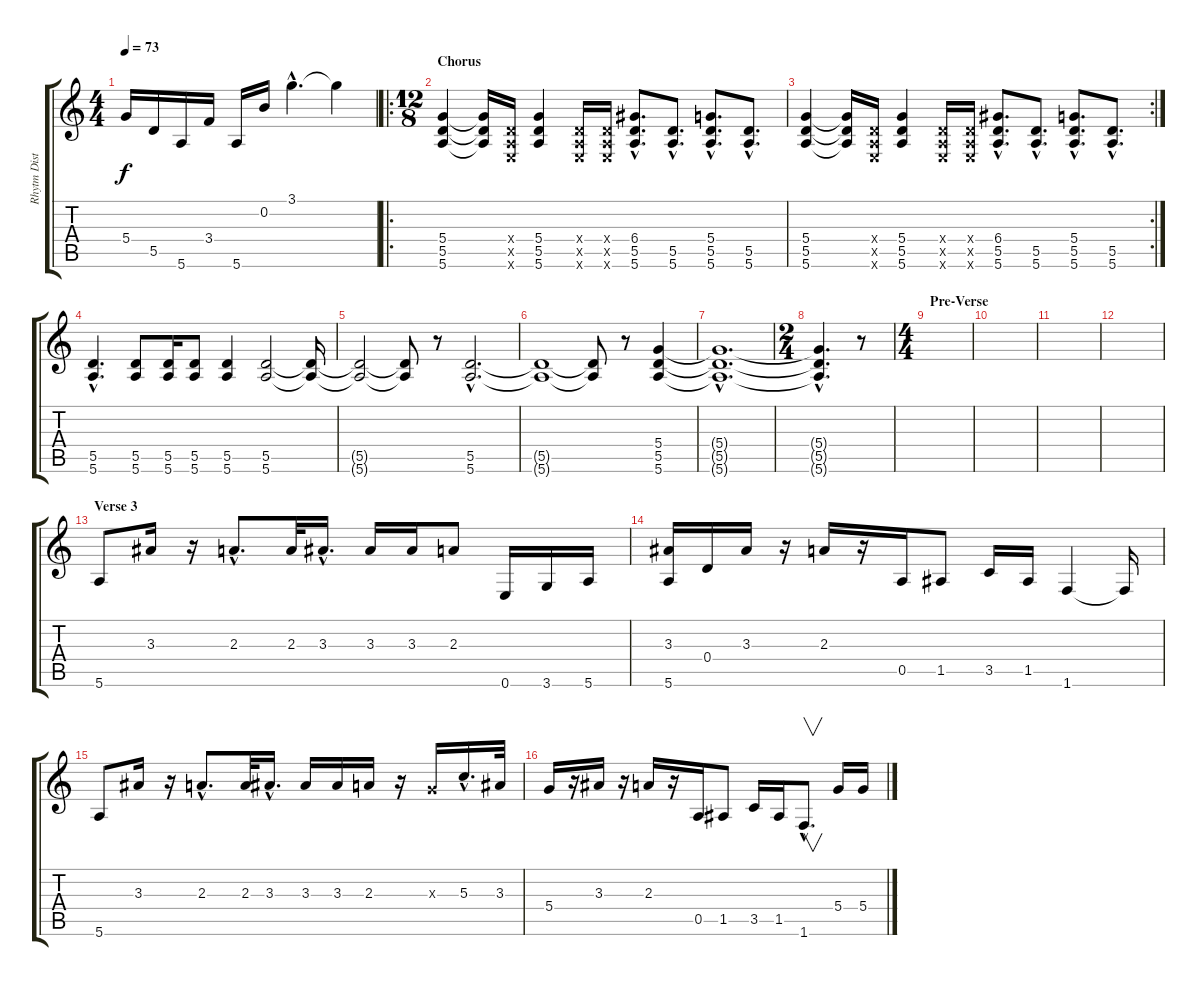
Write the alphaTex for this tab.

\track ("Rhytm Distortion" "Rhytm Dist") {instrument distortionguitar}
\staff {score tabs}
\tuning (E4 B3 G3 D3 A2 E2) {hide}
\ts (4 4)
\tempo 73
\clef g2
\ks c
5.4.16{dy f} 5.5.16 5.6.16 3.4.16 5.6.16 0.2.16 3.1{hac}.4{d} 3.1{t}.4{volume 14} |
\ro
\ts (12 8)
\section ("" "Chorus")
(5.4 5.5 5.6).4 (5.4{t} 5.5{t} 5.6{t}).16 (0.4{x} 0.5{x} 0.6{x}).16 (5.4 5.5 5.6).4 (0.4{x} 0.5{x} 0.6{x}).16 (0.4{x} 0.5{x} 0.6{x}).16 (6.4{hac} 5.5{hac} 5.6{hac}).8{d} (5.5{hac} 5.6{hac}).8{d} (5.4{hac} 5.5{hac} 5.6{hac}).8{d} (5.5{hac} 5.6{hac}).8{d} |
\rc 2
(5.4 5.5 5.6).4 (5.4{t} 5.5{t} 5.6{t}).16 (0.4{x} 0.5{x} 0.6{x}).16 (5.4 5.5 5.6).4 (0.4{x} 0.5{x} 0.6{x}).16 (0.4{x} 0.5{x} 0.6{x}).16 (6.4{hac} 5.5{hac} 5.6{hac}).8{d} (5.5{hac} 5.6{hac}).8{d} (5.4{hac} 5.5{hac} 5.6{hac}).8{d} (5.5{hac} 5.6{hac}).8{d} |
(5.5{hac} 5.6{hac}).4{d} (5.5 5.6).8 (5.5 5.6).16 (5.5 5.6).8 (5.5 5.6).4 (5.5 5.6).2 (5.5{t} 5.6{t}).16 |
(5.5{t} 5.6{t}).2 (5.5{t} 5.6{t}).8 r.8 (5.5{hac} 5.6{hac}).2{d} |
(5.5{t} 5.6{t}).1 (5.5{t} 5.6{t}).8 r.8 (5.4 5.5 5.6).4 |
(5.4{hac t} 5.5{hac t} 5.6{hac t}).1{d} |
\ts (2 4)
(5.4{hac t} 5.5{hac t} 5.6{hac t}).4{d} r.8 |
\ts (4 4)
\section ("" "Pre-Verse")
|
|
|
|
\section ("" "Verse 3")
5.6.8 3.3.16 r.16 2.3{hac}.8{d} 2.3.32 3.3{hac}.16{d} 3.3.16 3.3.16 2.3.8 0.6.16 3.6.16 5.6.16 |
(3.3 5.6).16 0.4.16 3.3.16 r.16 2.3.16 r.16 0.5.16 1.5.8 3.5.16 1.5.16 1.6.4 1.6{t}.16 |
5.6.8 3.3.16 r.16 2.3{hac}.8{d} 2.3.32 3.3{hac}.16{d} 3.3.16 3.3.16 2.3.16 r.16 0.3{x}.16 5.3{hac}.16{d} 3.3.32 |
5.4.16 r.16 3.3.16 r.16 2.3.16 r.16 0.5.16 1.5.8 3.5.16 1.5.16 1.6{hac}.8{v d} 5.4.16 5.4.16
